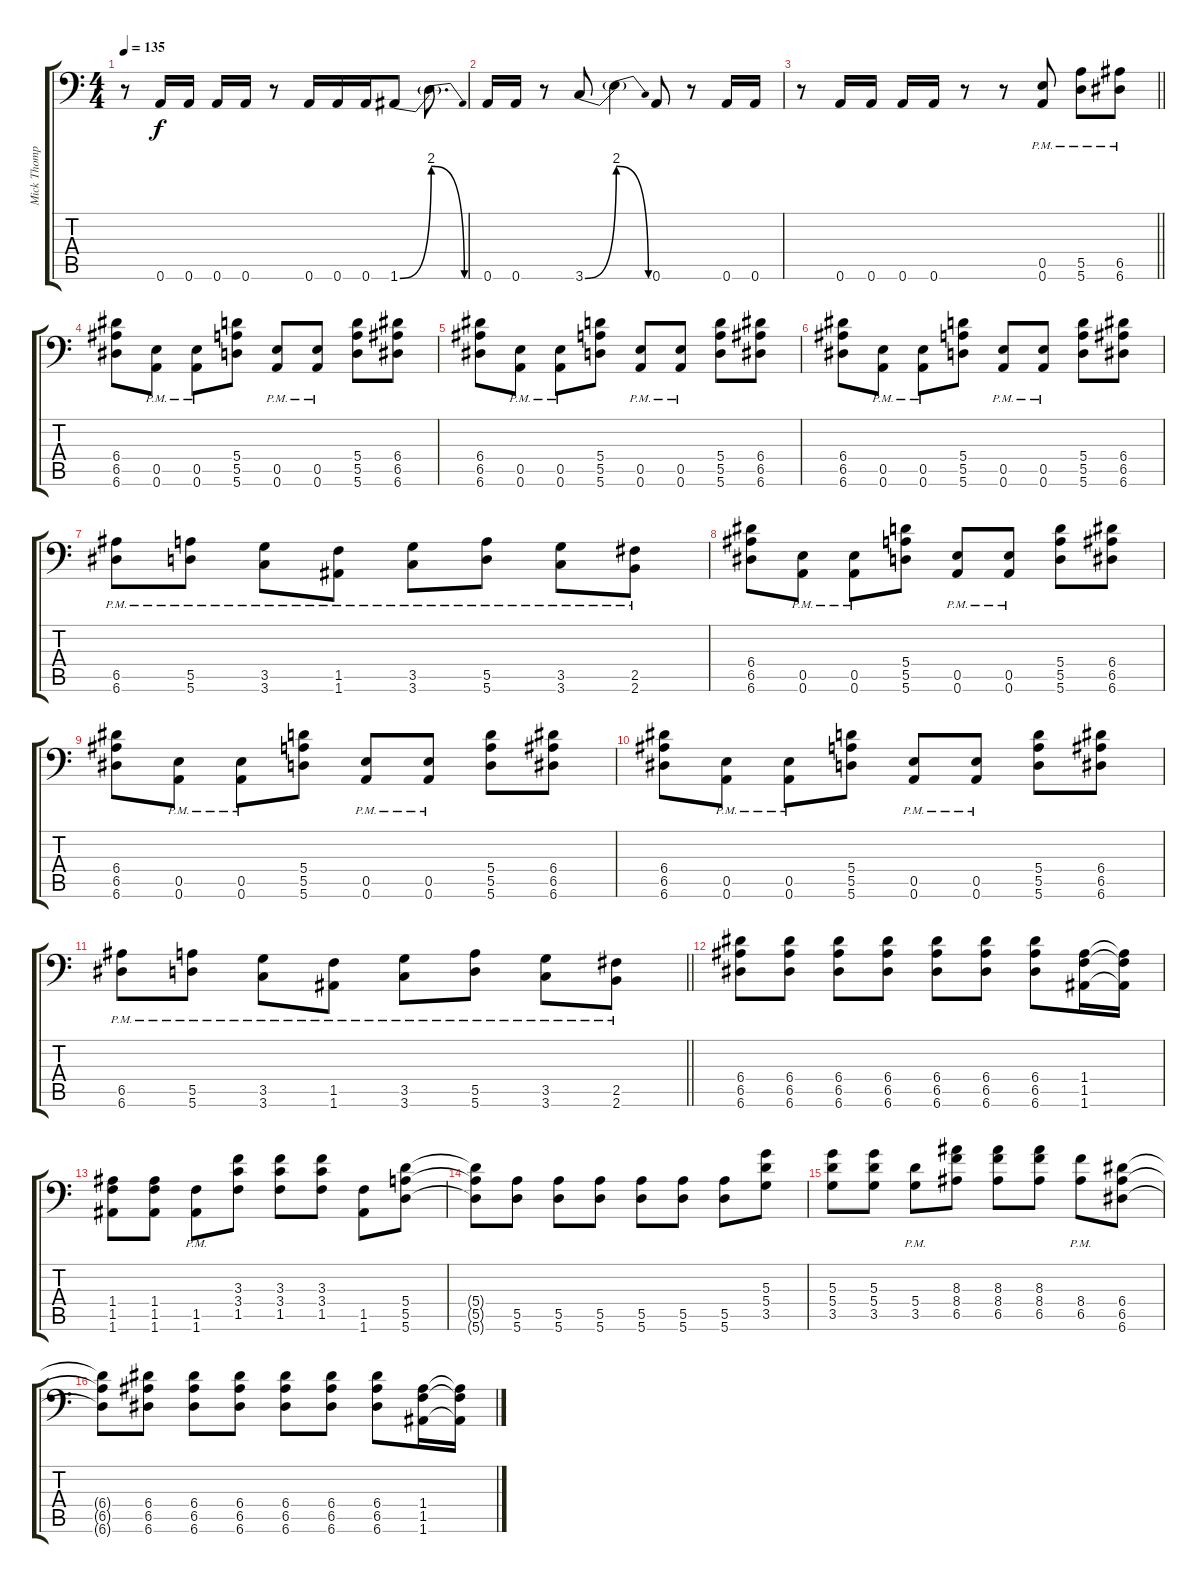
\track ("Mick Thompson" "Mick Thomp") {instrument distortionguitar}
\staff {score tabs}
\tuning (B3 Gb3 D3 A2 E2 A1) {hide}
\ts (4 4)
\tempo 135
\clef f4
\ks c
r.8{dy f} 0.6.16 0.6.16 0.6.16 0.6.16 r.8 0.6.16 0.6.16 0.6.16 1.6{be (bend 0 0 60 8)}.8 1.6{be (release 0 8 60 0) t}.8{d} |
0.6.16 0.6.16 r.8 3.6{be (bend 0 0 60 8)}.8 3.6{be (release 0 8 60 0) t}.4 0.6.8 r.8 0.6.16 0.6.16 |
\barLineRight lightlight
r.8 0.6.16 0.6.16 0.6.16 0.6.16 r.8 r.8 (0.5{pm} 0.6{pm}).8 (5.5{pm} 5.6{pm}).8 (6.5{pm} 6.6{pm}).8 |
(6.4 6.5 6.6).8 (0.5{pm} 0.6{pm}).8 (0.5{pm} 0.6{pm}).8 (5.4 5.5 5.6).8 (0.5{pm} 0.6{pm}).8 (0.5{pm} 0.6{pm}).8 (5.4 5.5 5.6).8 (6.4 6.5 6.6).8 |
(6.4 6.5 6.6).8 (0.5{pm} 0.6{pm}).8 (0.5{pm} 0.6{pm}).8 (5.4 5.5 5.6).8 (0.5{pm} 0.6{pm}).8 (0.5{pm} 0.6{pm}).8 (5.4 5.5 5.6).8 (6.4 6.5 6.6).8 |
(6.4 6.5 6.6).8 (0.5{pm} 0.6{pm}).8 (0.5{pm} 0.6{pm}).8 (5.4 5.5 5.6).8 (0.5{pm} 0.6{pm}).8 (0.5{pm} 0.6{pm}).8 (5.4 5.5 5.6).8 (6.4 6.5 6.6).8 |
(6.5{pm} 6.6{pm}).8 (5.5{pm} 5.6{pm}).8 (3.5{pm} 3.6{pm}).8 (1.5{pm} 1.6{pm}).8 (3.5{pm} 3.6{pm}).8 (5.5{pm} 5.6{pm}).8 (3.5{pm} 3.6{pm}).8 (2.5{pm} 2.6{pm}).8 |
(6.4 6.5 6.6).8 (0.5{pm} 0.6{pm}).8 (0.5{pm} 0.6{pm}).8 (5.4 5.5 5.6).8 (0.5{pm} 0.6{pm}).8 (0.5{pm} 0.6{pm}).8 (5.4 5.5 5.6).8 (6.4 6.5 6.6).8 |
(6.4 6.5 6.6).8 (0.5{pm} 0.6{pm}).8 (0.5{pm} 0.6{pm}).8 (5.4 5.5 5.6).8 (0.5{pm} 0.6{pm}).8 (0.5{pm} 0.6{pm}).8 (5.4 5.5 5.6).8 (6.4 6.5 6.6).8 |
(6.4 6.5 6.6).8 (0.5{pm} 0.6{pm}).8 (0.5{pm} 0.6{pm}).8 (5.4 5.5 5.6).8 (0.5{pm} 0.6{pm}).8 (0.5{pm} 0.6{pm}).8 (5.4 5.5 5.6).8 (6.4 6.5 6.6).8 |
\barLineRight lightlight
(6.5{pm} 6.6{pm}).8 (5.5{pm} 5.6{pm}).8 (3.5{pm} 3.6{pm}).8 (1.5{pm} 1.6{pm}).8 (3.5{pm} 3.6{pm}).8 (5.5{pm} 5.6{pm}).8 (3.5{pm} 3.6{pm}).8 (2.5{pm} 2.6{pm}).8 |
(6.4 6.5 6.6).8 (6.4 6.5 6.6).8 (6.4 6.5 6.6).8 (6.4 6.5 6.6).8 (6.4 6.5 6.6).8 (6.4 6.5 6.6).8 (6.4 6.5 6.6).8 (1.4 1.5 1.6).16 (1.4{t} 1.5{t} 1.6{t}).16 |
(1.4 1.5 1.6).8 (1.4 1.5 1.6).8 (1.5{pm} 1.6{pm}).8 (3.3 3.4 1.5).8 (3.3 3.4 1.5).8 (3.3 3.4 1.5).8 (1.5 1.6).8 (5.4 5.5 5.6).8 |
(5.4{t} 5.5{t} 5.6{t}).8 (5.5 5.6).8 (5.5 5.6).8 (5.5 5.6).8 (5.5 5.6).8 (5.5 5.6).8 (5.5 5.6).8 (5.3 5.4 3.5).8 |
(5.3 5.4 3.5).8 (5.3 5.4 3.5).8 (5.4{pm} 3.5{pm}).8 (8.3 8.4 6.5).8 (8.3 8.4 6.5).8 (8.3 8.4 6.5).8 (8.4{pm} 6.5{pm}).8 (6.4 6.5 6.6).8 |
(6.4{t} 6.5{t} 6.6{t}).8 (6.4 6.5 6.6).8 (6.4 6.5 6.6).8 (6.4 6.5 6.6).8 (6.4 6.5 6.6).8 (6.4 6.5 6.6).8 (6.4 6.5 6.6).8 (1.4 1.5 1.6).16 (1.4{t} 1.5{t} 1.6{t}).16
